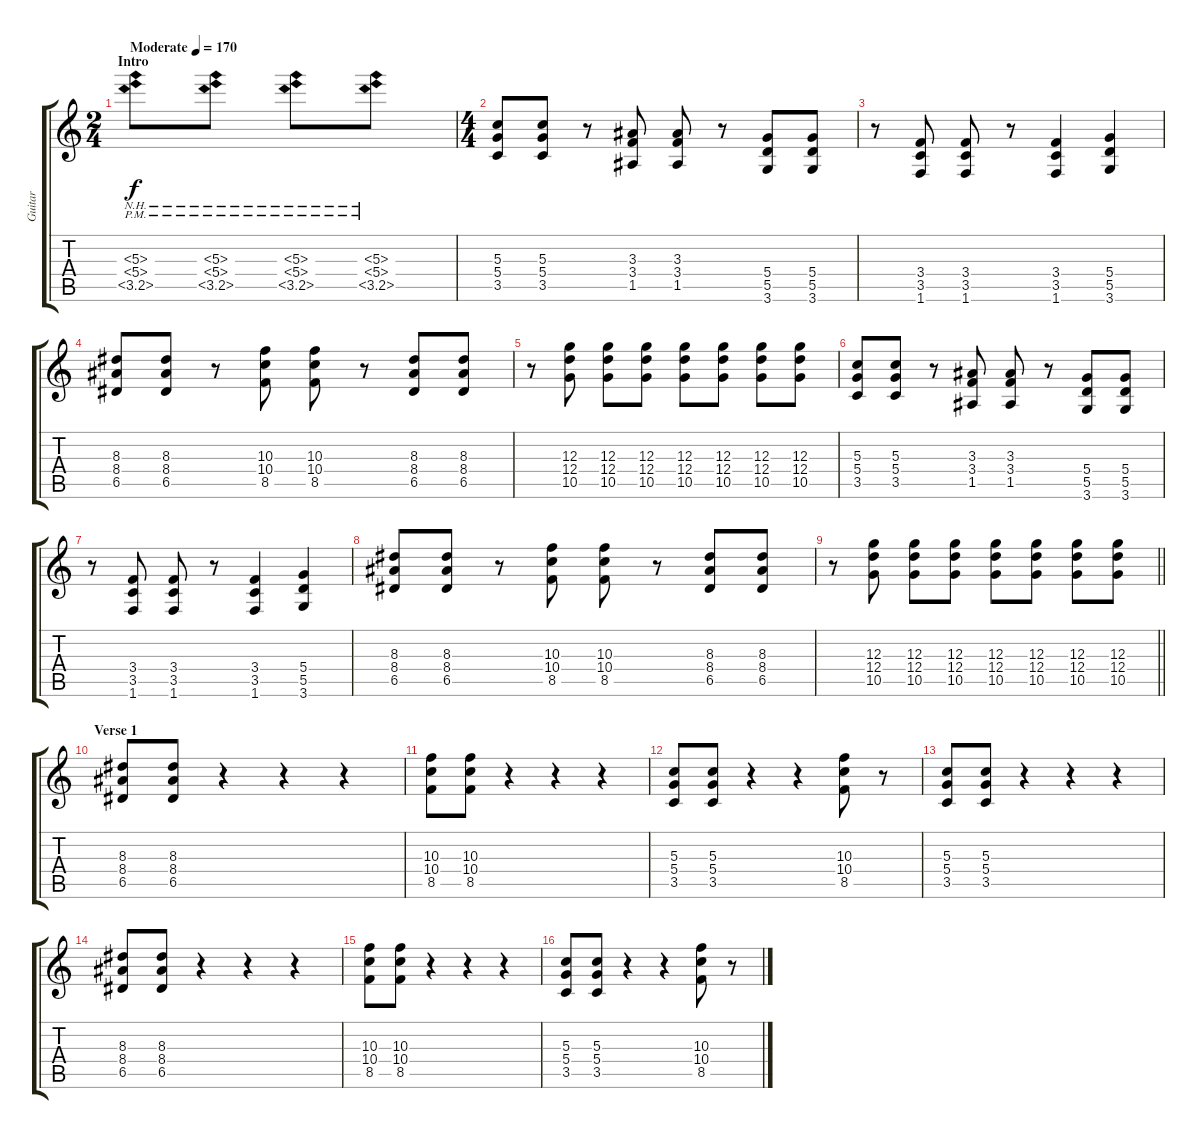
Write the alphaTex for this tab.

\track ("Guitar" "Guitar") {instrument distortionguitar}
\staff {score tabs}
\tuning (E4 B3 G3 D3 A2 E2) {hide}
\ts (2 4)
\section ("" "Intro")
\tempo (170 "Moderate")
\clef g2
\ks c
(5.3{nh pm} 5.4{nh pm} 3.5{nh pm}).8{dy f instrument distortionguitar} (5.3{nh pm} 5.4{nh pm} 3.5{nh pm}).8 (5.3{nh pm} 5.4{nh pm} 3.5{nh pm}).8 (5.3{nh pm} 5.4{nh pm} 3.5{nh pm}).8 |
\ts (4 4)
(5.3 5.4 3.5).8 (5.3 5.4 3.5).8 r.8 (3.3 3.4 1.5).8 (3.3 3.4 1.5).8 r.8 (5.4 5.5 3.6).8 (5.4 5.5 3.6).8 |
r.8 (3.4 3.5 1.6).8 (3.4 3.5 1.6).8 r.8 (3.4 3.5 1.6).4 (5.4 5.5 3.6).4 |
(8.3 8.4 6.5).8 (8.3 8.4 6.5).8 r.8 (10.3 10.4 8.5).8 (10.3 10.4 8.5).8 r.8 (8.3 8.4 6.5).8 (8.3 8.4 6.5).8 |
r.8 (12.3 12.4 10.5).8 (12.3 12.4 10.5).8 (12.3 12.4 10.5).8 (12.3 12.4 10.5).8 (12.3 12.4 10.5).8 (12.3 12.4 10.5).8 (12.3 12.4 10.5).8 |
(5.3 5.4 3.5).8 (5.3 5.4 3.5).8 r.8 (3.3 3.4 1.5).8 (3.3 3.4 1.5).8 r.8 (5.4 5.5 3.6).8 (5.4 5.5 3.6).8 |
r.8 (3.4 3.5 1.6).8 (3.4 3.5 1.6).8 r.8 (3.4 3.5 1.6).4 (5.4 5.5 3.6).4 |
(8.3 8.4 6.5).8 (8.3 8.4 6.5).8 r.8 (10.3 10.4 8.5).8 (10.3 10.4 8.5).8 r.8 (8.3 8.4 6.5).8 (8.3 8.4 6.5).8 |
\barLineRight lightlight
r.8 (12.3 12.4 10.5).8 (12.3 12.4 10.5).8 (12.3 12.4 10.5).8 (12.3 12.4 10.5).8 (12.3 12.4 10.5).8 (12.3 12.4 10.5).8 (12.3 12.4 10.5).8 |
\section ("" "Verse 1")
(8.3 8.4 6.5).8 (8.3 8.4 6.5).8 r.4 r.4 r.4 |
(10.3 10.4 8.5).8 (10.3 10.4 8.5).8 r.4 r.4 r.4 |
(5.3 5.4 3.5).8 (5.3 5.4 3.5).8 r.4 r.4 (10.3 10.4 8.5).8 r.8 |
(5.3 5.4 3.5).8 (5.3 5.4 3.5).8 r.4 r.4 r.4 |
(8.3 8.4 6.5).8 (8.3 8.4 6.5).8 r.4 r.4 r.4 |
(10.3 10.4 8.5).8 (10.3 10.4 8.5).8 r.4 r.4 r.4 |
(5.3 5.4 3.5).8 (5.3 5.4 3.5).8 r.4 r.4 (10.3 10.4 8.5).8 r.8
